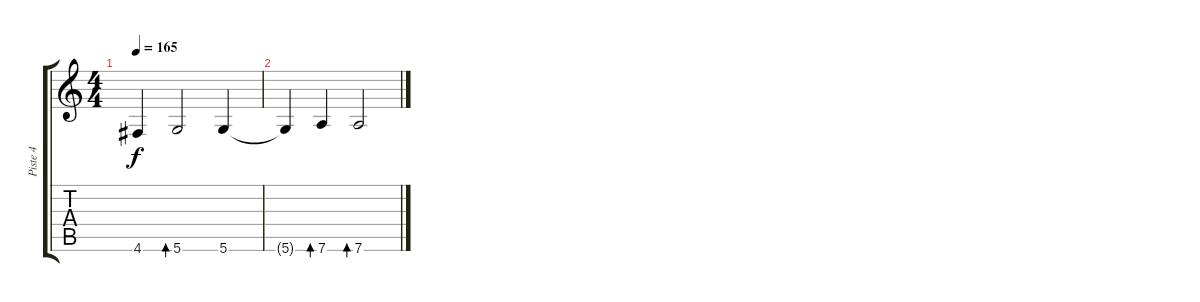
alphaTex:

\track ("Piste 4" "Piste 4") {instrument electricbassfinger}
\staff {score tabs}
\tuning (E4 D4 A3 D3 A2 D2) {hide}
\ts (4 4)
\tempo 165
\clef g2
\ks c
4.6{t}.4{dy f} 5.6.2{bd 60} 5.6.4 |
5.6{t}.4 7.6.4{bd 60} 7.6.2{bd 60}
